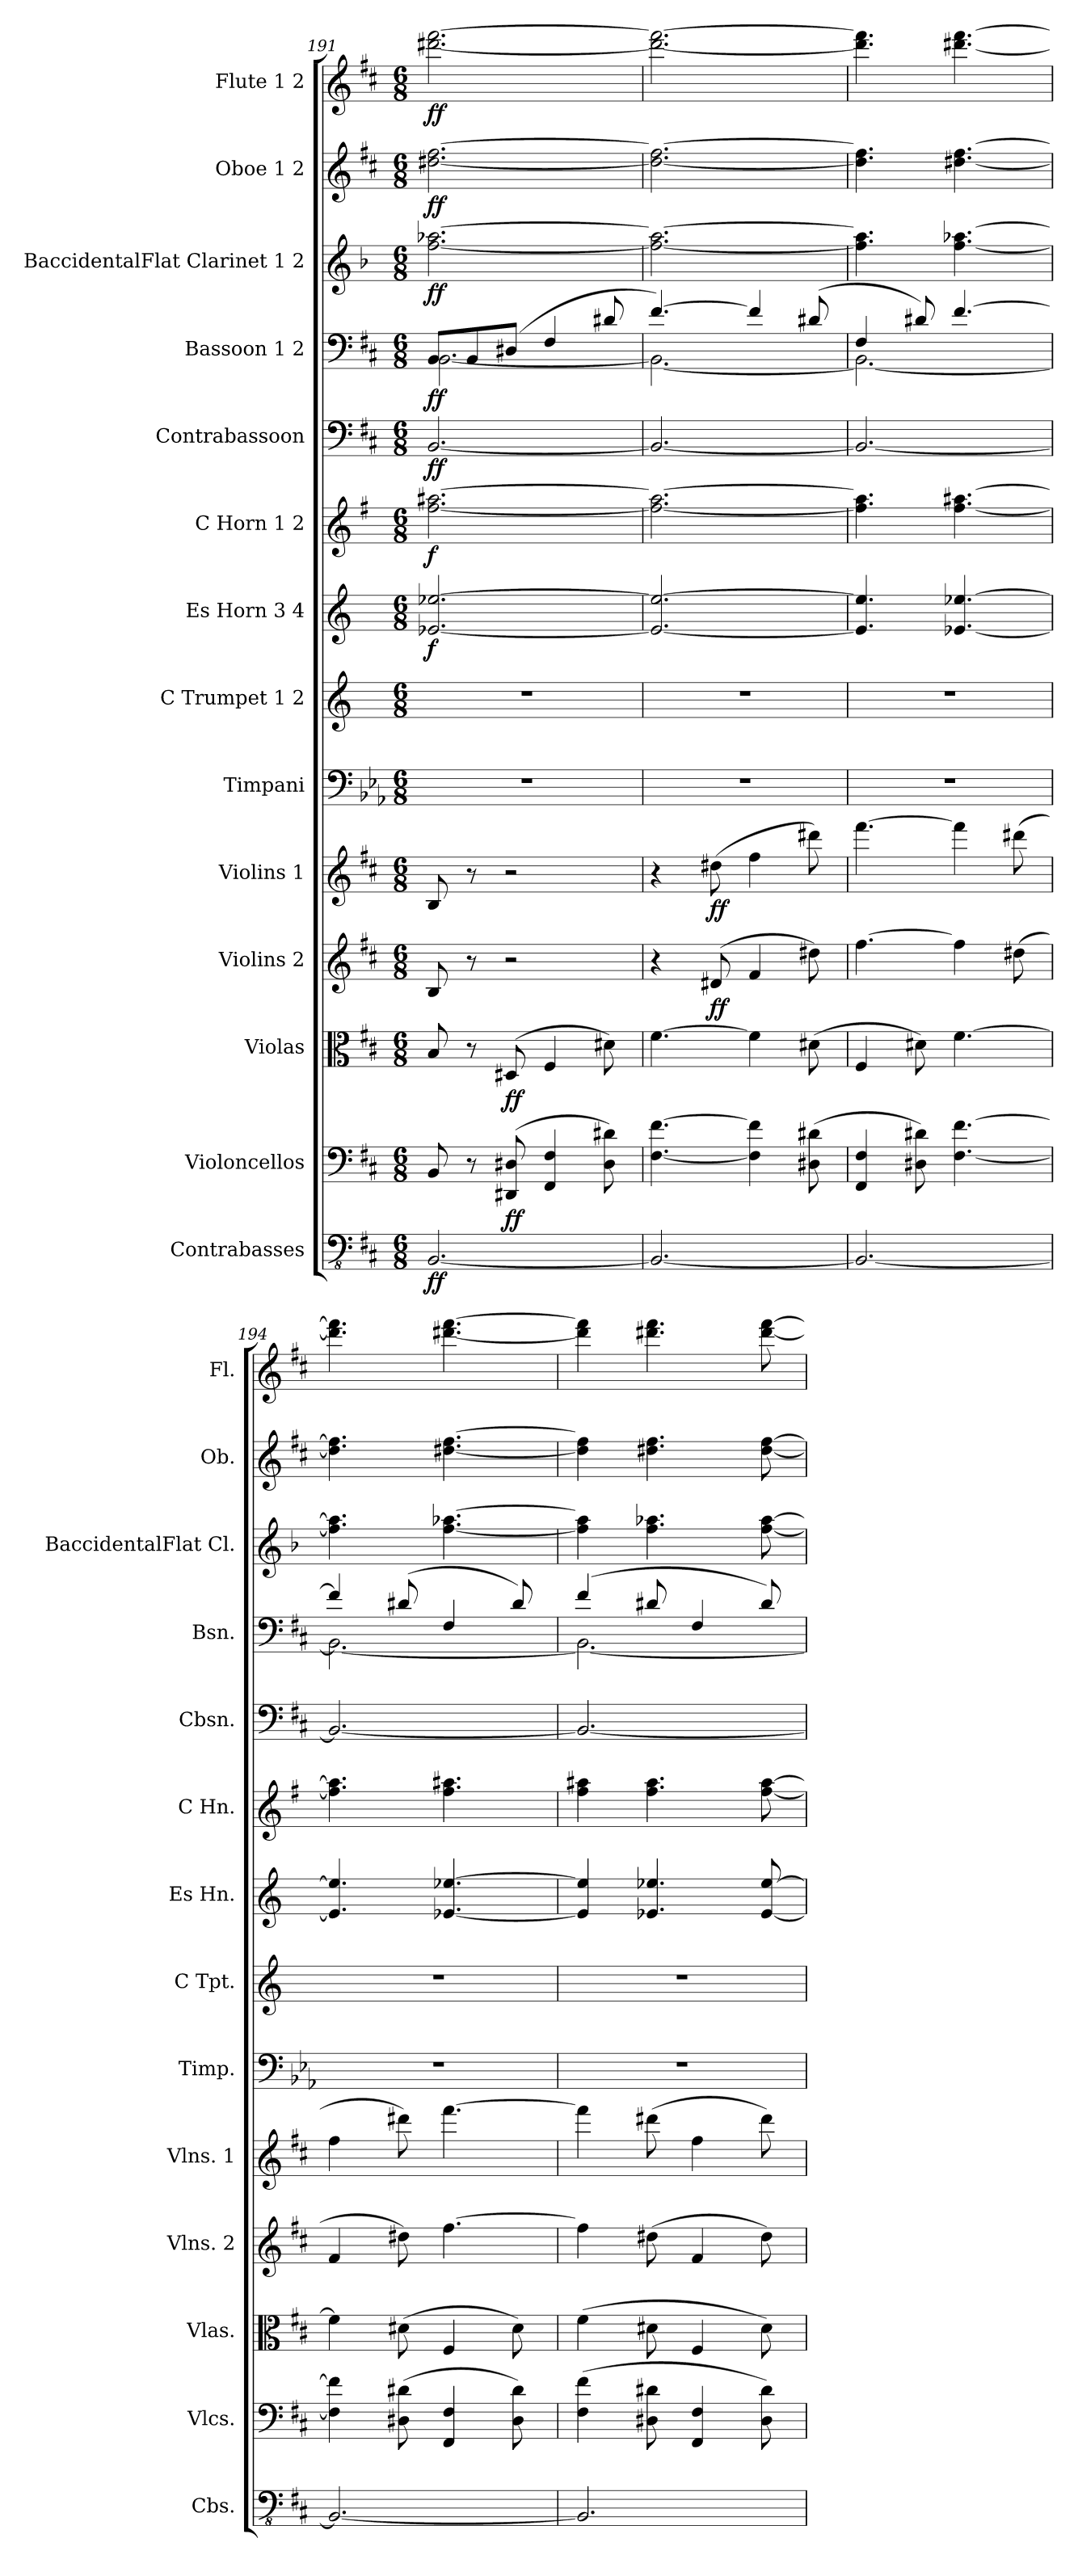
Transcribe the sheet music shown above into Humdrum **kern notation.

**kern	**dynam	**kern	**dynam	**kern	**dynam	**kern	**dynam	**kern	**dynam	**kern	**kern	**kern	**dynam	**kern	**dynam	**kern	**dynam	**kern	**dynam	**kern	**dynam	**kern	**dynam	**kern	**dynam
*part14	*part14	*part13	*part13	*part12	*part12	*part11	*part11	*part10	*part10	*part9	*part8	*part7	*part7	*part6	*part6	*part5	*part5	*part4	*part4	*part3	*part3	*part2	*part2	*part1	*part1
*staff14	*staff14	*staff13	*staff13	*staff12	*staff12	*staff11	*staff11	*staff10	*staff10	*staff9	*staff8	*staff7	*staff7	*staff6	*staff6	*staff5	*staff5	*staff4	*staff4	*staff3	*staff3	*staff2	*staff2	*staff1	*staff1
*I"Contrabasses	*	*I"Violoncellos	*	*I"Violas	*	*I"Violins 2	*	*I"Violins 1	*	*I"Timpani	*I"C Trumpet 1 2	*I"Es Horn 3 4	*	*I"C Horn 1 2	*	*I"Contrabassoon	*	*I"Bassoon 1 2	*	*I"BaccidentalFlat Clarinet 1 2	*	*I"Oboe 1 2	*	*I"Flute  1 2	*
*I'Cbs.	*	*I'Vlcs.	*	*I'Vlas.	*	*I'Vlns. 2	*	*I'Vlns. 1	*	*I'Timp.	*I'C Tpt.	*I'Es Hn.	*	*I'C Hn.	*	*I'Cbsn.	*	*I'Bsn.	*	*I'BaccidentalFlat Cl.	*	*I'Ob.	*	*I'Fl.	*
*clefFv4	*	*clefF4	*	*clefC3	*	*clefG2	*	*clefG2	*	*clefF4	*clefG2	*clefG2	*	*clefG2	*	*clefF4	*	*clefF4	*	*clefG2	*	*clefG2	*	*clefG2	*
*	*	*	*	*	*	*	*	*	*	*	*	*ITrd5c9	*	*ITrd4c7	*	*ITrd7c12	*	*	*	*ITrd1c2	*	*	*	*	*
*k[f#c#]	*	*k[f#c#]	*	*k[f#c#]	*	*k[f#c#]	*	*k[f#c#]	*	*k[b-e-a-]	*k[]	*k[b-e-a-]	*	*k[]	*	*k[f#c#]	*	*k[f#c#]	*	*k[b-e-a-]	*	*k[f#c#]	*	*k[f#c#]	*
*M6/8	*	*M6/8	*	*M6/8	*	*M6/8	*	*M6/8	*	*M6/8	*M6/8	*M6/8	*	*M6/8	*	*M6/8	*	*M6/8	*	*M6/8	*	*M6/8	*	*M6/8	*
=191	=191	=191	=191	=191	=191	=191	=191	=191	=191	=191	=191	=191	=191	=191	=191	=191	=191	=191	=191	=191	=191	=191	=191	=191	=191
*	*	*	*	*	*	*	*	*	*	*	*	*	*	*	*	*	*	*^	*	*	*	*	*	*	*
!	!LO:DY:b	!	!	!	!	!	!	!	!	!	!	!	!LO:DY:b	!	!LO:DY:b	!	!LO:DY:b	!	!	!LO:DY:b	!	!LO:DY:b	!	!LO:DY:b	!	!LO:DY:b
[2.BBB/	ff	8BB/	.	8B/	.	8B/	.	8B/	.	2.r	2.r	[2.G-X/ [2.g-X/	f	[2.b\ [2.dd#X\	f	[2.BBB/	ff	8BB/L	[2.BB\	ff	[2.ee-\ [2.gg-X\	ff	[2.dd#X\ [2.ff#\	ff	[2.ddd#X\ [2.fff#\	ff
.	.	8r	.	8r	.	8r	.	8r	.	.	.	.	.	.	.	.	.	8BB/	.	.	.	.	.	.	.	.
!	!	!	!LO:DY:b	!	!LO:DY:b	!	!	!	!	!	!	!	!	!	!	!	!	!	!	!	!	!	!	!	!	!
.	.	(8DD#X/ 8D#X/	ff	(8D#X/	ff	2r	.	2r	.	.	.	.	.	.	.	.	.	(8D#X/J	.	.	.	.	.	.	.	.
.	.	4FF#/ 4F#/	.	4F#/	.	.	.	.	.	.	.	.	.	.	.	.	.	4F#/	.	.	.	.	.	.	.	.
.	.	8D#\ 8d#X\)	.	8d#X\)	.	.	.	.	.	.	.	.	.	.	.	.	.	8d#X/	.	.	.	.	.	.	.	.
=192	=192	=192	=192	=192	=192	=192	=192	=192	=192	=192	=192	=192	=192	=192	=192	=192	=192	=192	=192	=192	=192	=192	=192	=192	=192	=192
2.BBB/_	.	[4.F#\ [4.f#\	.	[4.f#\	.	4r	.	4r	.	2.r	2.r	2.G-/_ 2.g-/_	.	2.b\_ 2.dd#\_	.	2.BBB/_	.	[4.f#/)	2.BB\_	.	2.ee-\_ 2.gg-\_	.	2.dd#\_ 2.ff#\_	.	2.ddd#\_ 2.fff#\_	.
!	!	!	!	!	!	!	!LO:DY:b	!	!LO:DY:b	!	!	!	!	!	!	!	!	!	!	!	!	!	!	!	!	!
.	.	.	.	.	.	(8d#X/	ff	(8dd#X\	ff	.	.	.	.	.	.	.	.	.	.	.	.	.	.	.	.	.
.	.	4F#\] 4f#\]	.	4f#\]	.	4f#/	.	4ff#\	.	.	.	.	.	.	.	.	.	4f#/]	.	.	.	.	.	.	.	.
.	.	(8D#X\ 8d#X\	.	(8d#X\	.	8dd#X\)	.	8ddd#X\)	.	.	.	.	.	.	.	.	.	(8d#X/	.	.	.	.	.	.	.	.
=193	=193	=193	=193	=193	=193	=193	=193	=193	=193	=193	=193	=193	=193	=193	=193	=193	=193	=193	=193	=193	=193	=193	=193	=193	=193	=193
2.BBB/_	.	4FF#/ 4F#/	.	4F#/	.	[4.ff#\	.	[4.fff#\	.	2.r	2.r	4.G-/] 4.g-/]	.	4.b\] 4.dd#\]	.	2.BBB/_	.	4F#/	2.BB\_	.	4.ee-\] 4.gg-\]	.	4.dd#\] 4.ff#\]	.	4.ddd#\] 4.fff#\]	.
.	.	8D#X\ 8d#X\)	.	8d#X\)	.	.	.	.	.	.	.	.	.	.	.	.	.	8d#X/)	.	.	.	.	.	.	.	.
.	.	[4.F#\ [4.f#\	.	[4.f#\	.	4ff#\]	.	4fff#\]	.	.	.	[4.G-X/ [4.g-X/	.	[4.b\ [4.dd#X\	.	.	.	[4.f#/	.	.	[4.ee-\ [4.gg-X\	.	[4.dd#X\ [4.ff#\	.	[4.ddd#X\ [4.fff#\	.
.	.	.	.	.	.	(8dd#X\	.	(8ddd#X\	.	.	.	.	.	.	.	.	.	.	.	.	.	.	.	.	.	.
!!LO:PB:g=z
=194	=194	=194	=194	=194	=194	=194	=194	=194	=194	=194	=194	=194	=194	=194	=194	=194	=194	=194	=194	=194	=194	=194	=194	=194	=194	=194
2.BBB/_	.	4F#\] 4f#\]	.	4f#\]	.	4f#/	.	4ff#\	.	2.r	2.r	4.G-/] 4.g-/]	.	4.b\] 4.dd#\]	.	2.BBB/_	.	4f#/]	2.BB\_	.	4.ee-\] 4.gg-\]	.	4.dd#\] 4.ff#\]	.	4.ddd#\] 4.fff#\]	.
.	.	(8D#X\ 8d#X\	.	(8d#X\	.	8dd#X\)	.	8ddd#X\)	.	.	.	.	.	.	.	.	.	(8d#X/	.	.	.	.	.	.	.	.
.	.	4FF#/ 4F#/	.	4F#/	.	[4.ff#\	.	[4.fff#\	.	.	.	[4.G-X/ [4.g-X/	.	4.b\ 4.dd#X\	.	.	.	4F#/	.	.	[4.ee-\ [4.gg-X\	.	[4.dd#X\ [4.ff#\	.	[4.ddd#X\ [4.fff#\	.
.	.	8D#\ 8d#\)	.	8d#\)	.	.	.	.	.	.	.	.	.	.	.	.	.	8d#/)	.	.	.	.	.	.	.	.
=195	=195	=195	=195	=195	=195	=195	=195	=195	=195	=195	=195	=195	=195	=195	=195	=195	=195	=195	=195	=195	=195	=195	=195	=195	=195	=195
2.BBB/]	.	(4F#\ 4f#\	.	(4f#\	.	4ff#\]	.	4fff#\]	.	2.r	2.r	4G-/] 4g-/]	.	4b\ 4dd#X\	.	2.BBB/_	.	(4f#/	2.BB\_	.	4ee-\] 4gg-\]	.	4dd#\] 4ff#\]	.	4ddd#\] 4fff#\]	.
.	.	8D#X\ 8d#X\	.	8d#X\	.	(8dd#X\	.	(8ddd#X\	.	.	.	4.G-X/ 4.g-X/	.	4.b\ 4.dd#\	.	.	.	8d#X/	.	.	4.ee-\ 4.gg-X\	.	4.dd#X\ 4.ff#\	.	4.ddd#X\ 4.fff#\	.
.	.	4FF#/ 4F#/	.	4F#/	.	4f#/	.	4ff#\	.	.	.	.	.	.	.	.	.	4F#/	.	.	.	.	.	.	.	.
.	.	8D#\ 8d#\)	.	8d#\)	.	8dd#\)	.	8ddd#\)	.	.	.	[8G-/ [8g-/	.	[8b\ [8dd#\	.	.	.	8d#/)	.	.	[8ee-\ [8gg-\	.	[8dd#\ [8ff#\	.	[8ddd#\ [8fff#\	.
*	*	*	*	*	*	*	*	*	*	*	*	*	*	*	*	*	*	*v	*v	*	*	*	*	*	*	*
=	=	=	=	=	=	=	=	=	=	=	=	=	=	=	=	=	=	=	=	=	=	=	=	=	=
*-	*-	*-	*-	*-	*-	*-	*-	*-	*-	*-	*-	*-	*-	*-	*-	*-	*-	*-	*-	*-	*-	*-	*-	*-	*-
